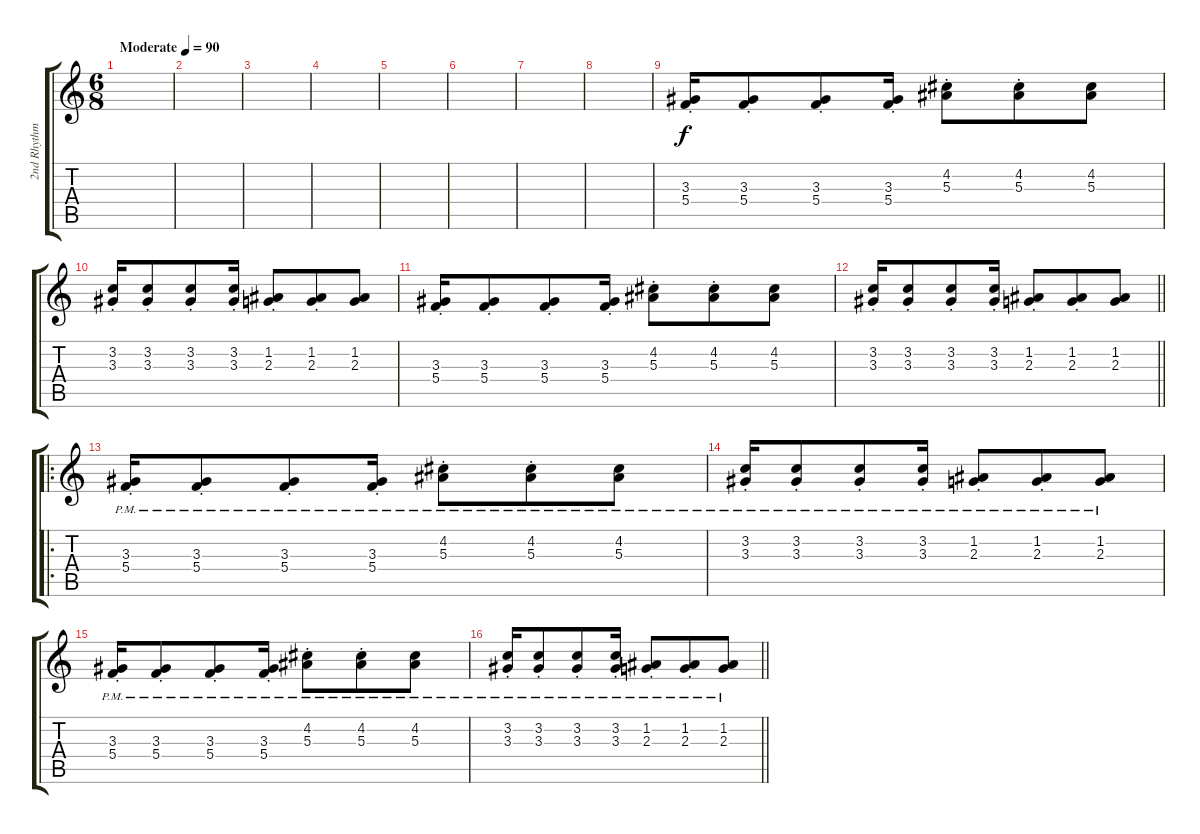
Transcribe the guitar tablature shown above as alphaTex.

\track ("2nd Rhythm guitar" "2nd Rhythm") {instrument distortionguitar}
\staff {score tabs}
\tuning (D4 A3 F3 C3 G2 C2) {hide}
\ts (6 8)
\section ("" "")
\tempo (90 "Moderate")
\clef g2
\ks c
|
|
|
|
|
|
|
|
(3.3{st} 5.4{st}).16 (3.3{st} 5.4{st}).8 (3.3{st} 5.4{st}).8 (3.3{st} 5.4{st}).16 (4.2{st} 5.3{st}).8 (4.2{st} 5.3{st}).8 (4.2 5.3).8 |
(3.2{st} 3.3{st}).16 (3.2{st} 3.3{st}).8 (3.2{st} 3.3{st}).8 (3.2{st} 3.3{st}).16 (1.2{st} 2.3{st}).8 (1.2{st} 2.3{st}).8 (1.2 2.3).8 |
(3.3{st} 5.4{st}).16 (3.3{st} 5.4{st}).8 (3.3{st} 5.4{st}).8 (3.3{st} 5.4{st}).16 (4.2{st} 5.3{st}).8 (4.2{st} 5.3{st}).8 (4.2 5.3).8 |
\barLineRight lightlight
(3.2{st} 3.3{st}).16 (3.2{st} 3.3{st}).8 (3.2{st} 3.3{st}).8 (3.2{st} 3.3{st}).16 (1.2{st} 2.3{st}).8 (1.2{st} 2.3{st}).8 (1.2 2.3).8 |
\ro
\section ("" "")
(3.3{pm st} 5.4{pm st}).16 (3.3{pm st} 5.4{pm st}).8 (3.3{pm st} 5.4{pm st}).8 (3.3{pm st} 5.4{pm st}).16 (4.2{pm st} 5.3{pm st}).8 (4.2{pm st} 5.3{pm st}).8 (4.2{pm} 5.3{pm}).8 |
(3.2{pm st} 3.3{pm st}).16 (3.2{pm st} 3.3{pm st}).8 (3.2{pm st} 3.3{pm st}).8 (3.2{pm st} 3.3{pm st}).16 (1.2{pm st} 2.3{pm st}).8 (1.2{pm st} 2.3{pm st}).8 (1.2{pm} 2.3{pm}).8 |
(3.3{pm st} 5.4{pm st}).16 (3.3{pm st} 5.4{pm st}).8 (3.3{pm st} 5.4{pm st}).8 (3.3{pm st} 5.4{pm st}).16 (4.2{pm st} 5.3{pm st}).8 (4.2{pm st} 5.3{pm st}).8 (4.2{pm} 5.3{pm}).8 |
\barLineRight lightlight
(3.2{pm st} 3.3{pm st}).16 (3.2{pm st} 3.3{pm st}).8 (3.2{pm st} 3.3{pm st}).8 (3.2{pm st} 3.3{pm st}).16 (1.2{pm st} 2.3{pm st}).8 (1.2{pm st} 2.3{pm st}).8 (1.2{pm} 2.3{pm}).8
